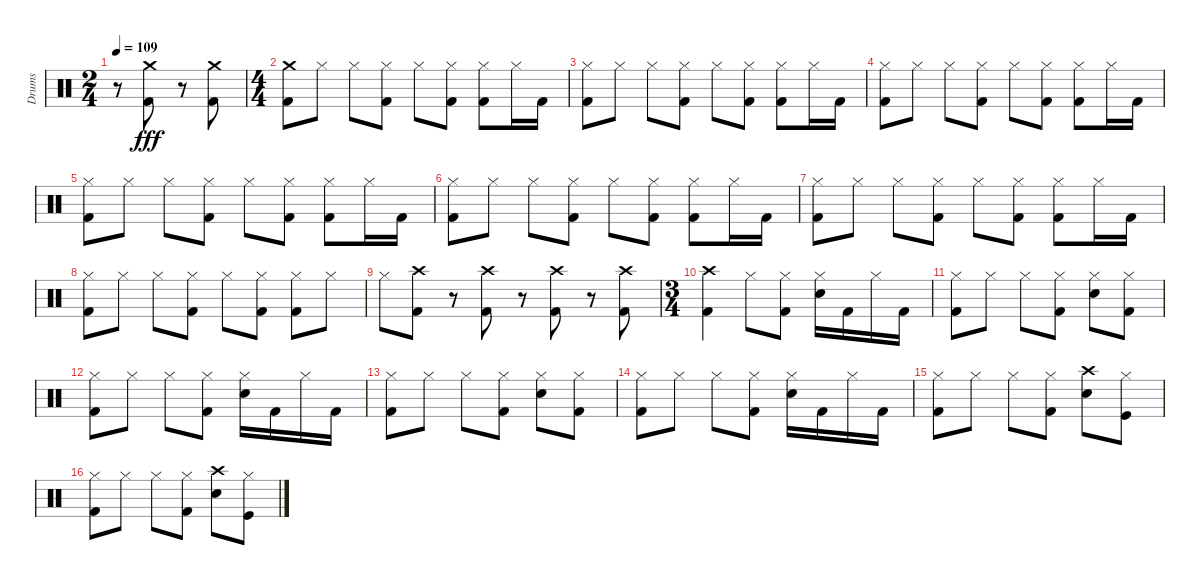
\track ("Drums" "Drums") {instrument percussion}
\staff {score}
\articulation defaults
\ts (2 4)
\tempo 109
\clef neutral
\ks c
r.8{dy fff} ("Crash medium (hit)" "Kick (hit) 2").8 r.8 ("Crash medium (hit)" "Kick (hit) 2").8 |
\ts (4 4)
("Crash medium (hit)" "Kick (hit) 2").8 "Hi-Hat (closed)".8 "Hi-Hat (closed)".8 ("Hi-Hat (closed)" "Kick (hit) 2").8 "Hi-Hat (closed)".8 ("Hi-Hat (closed)" "Kick (hit) 2").8 ("Hi-Hat (closed)" "Kick (hit) 2").8 "Hi-Hat (closed)".16 "Kick (hit) 2".16 |
("Hi-Hat (closed)" "Kick (hit) 2").8 "Hi-Hat (closed)".8 "Hi-Hat (closed)".8 ("Hi-Hat (closed)" "Kick (hit) 2").8 "Hi-Hat (closed)".8 ("Hi-Hat (closed)" "Kick (hit) 2").8 ("Hi-Hat (closed)" "Kick (hit) 2").8 "Hi-Hat (closed)".16 "Kick (hit) 2".16 |
("Hi-Hat (closed)" "Kick (hit) 2").8 "Hi-Hat (closed)".8 "Hi-Hat (closed)".8 ("Hi-Hat (closed)" "Kick (hit) 2").8 "Hi-Hat (closed)".8 ("Hi-Hat (closed)" "Kick (hit) 2").8 ("Hi-Hat (closed)" "Kick (hit) 2").8 "Hi-Hat (closed)".16 "Kick (hit) 2".16 |
("Hi-Hat (closed)" "Kick (hit) 2").8 "Hi-Hat (closed)".8 "Hi-Hat (closed)".8 ("Hi-Hat (closed)" "Kick (hit) 2").8 "Hi-Hat (closed)".8 ("Hi-Hat (closed)" "Kick (hit) 2").8 ("Hi-Hat (closed)" "Kick (hit) 2").8 "Hi-Hat (closed)".16 "Kick (hit) 2".16 |
("Hi-Hat (closed)" "Kick (hit) 2").8 "Hi-Hat (closed)".8 "Hi-Hat (closed)".8 ("Hi-Hat (closed)" "Kick (hit) 2").8 "Hi-Hat (closed)".8 ("Hi-Hat (closed)" "Kick (hit) 2").8 ("Hi-Hat (closed)" "Kick (hit) 2").8 "Hi-Hat (closed)".16 "Kick (hit) 2".16 |
("Hi-Hat (closed)" "Kick (hit) 2").8 "Hi-Hat (closed)".8 "Hi-Hat (closed)".8 ("Hi-Hat (closed)" "Kick (hit) 2").8 "Hi-Hat (closed)".8 ("Hi-Hat (closed)" "Kick (hit) 2").8 ("Hi-Hat (closed)" "Kick (hit) 2").8 "Hi-Hat (closed)".16 "Kick (hit) 2".16 |
("Hi-Hat (closed)" "Kick (hit) 2").8 "Hi-Hat (closed)".8 "Hi-Hat (closed)".8 ("Hi-Hat (closed)" "Kick (hit) 2").8 "Hi-Hat (closed)".8 ("Hi-Hat (closed)" "Kick (hit) 2").8 ("Hi-Hat (closed)" "Kick (hit) 2").8 "Hi-Hat (closed)".8 |
"Hi-Hat (closed)".8 ("Crash high (hit)" "Kick (hit) 2").8 r.8 ("Crash high (hit)" "Kick (hit) 2").8 r.8 ("Crash high (hit)" "Kick (hit) 2").8 r.8 ("Crash high (hit)" "Kick (hit) 2").8 |
\ts (3 4)
("Crash high (hit)" "Kick (hit) 2").4 "Hi-Hat (closed)".8 ("Hi-Hat (closed)" "Kick (hit) 2").8 ("Hi-Hat (closed)" "Electric Snare (hit)").16 "Kick (hit) 2".16 "Hi-Hat (closed)".16 "Kick (hit) 2".16 |
("Hi-Hat (closed)" "Kick (hit) 2").8 "Hi-Hat (closed)".8 "Hi-Hat (closed)".8 ("Hi-Hat (closed)" "Kick (hit) 2").8 ("Hi-Hat (closed)" "Electric Snare (hit)").8 ("Hi-Hat (closed)" "Kick (hit) 2").8 |
("Hi-Hat (closed)" "Kick (hit) 2").8 "Hi-Hat (closed)".8 "Hi-Hat (closed)".8 ("Hi-Hat (closed)" "Kick (hit) 2").8 ("Hi-Hat (closed)" "Electric Snare (hit)").16 "Kick (hit) 2".16 "Hi-Hat (closed)".16 "Kick (hit) 2".16 |
("Hi-Hat (closed)" "Kick (hit) 2").8 "Hi-Hat (closed)".8 "Hi-Hat (closed)".8 ("Hi-Hat (closed)" "Kick (hit) 2").8 ("Hi-Hat (closed)" "Electric Snare (hit)").8 ("Hi-Hat (closed)" "Kick (hit) 2").8 |
("Hi-Hat (closed)" "Kick (hit) 2").8 "Hi-Hat (closed)".8 "Hi-Hat (closed)".8 ("Hi-Hat (closed)" "Kick (hit) 2").8 ("Hi-Hat (closed)" "Electric Snare (hit)").16 "Kick (hit) 2".16 "Hi-Hat (closed)".16 "Kick (hit) 2".16 |
("Hi-Hat (closed)" "Kick (hit) 2").8 "Hi-Hat (closed)".8 "Hi-Hat (closed)".8 ("Hi-Hat (closed)" "Kick (hit) 2").8 ("Crash high (hit)" "Electric Snare (hit)").8 ("Hi-Hat (closed)" "Kick (hit)").8 |
("Hi-Hat (closed)" "Kick (hit) 2").8 "Hi-Hat (closed)".8 "Hi-Hat (closed)".8 ("Hi-Hat (closed)" "Kick (hit) 2").8 ("Crash high (hit)" "Electric Snare (hit)").8 ("Hi-Hat (closed)" "Kick (hit)").8
